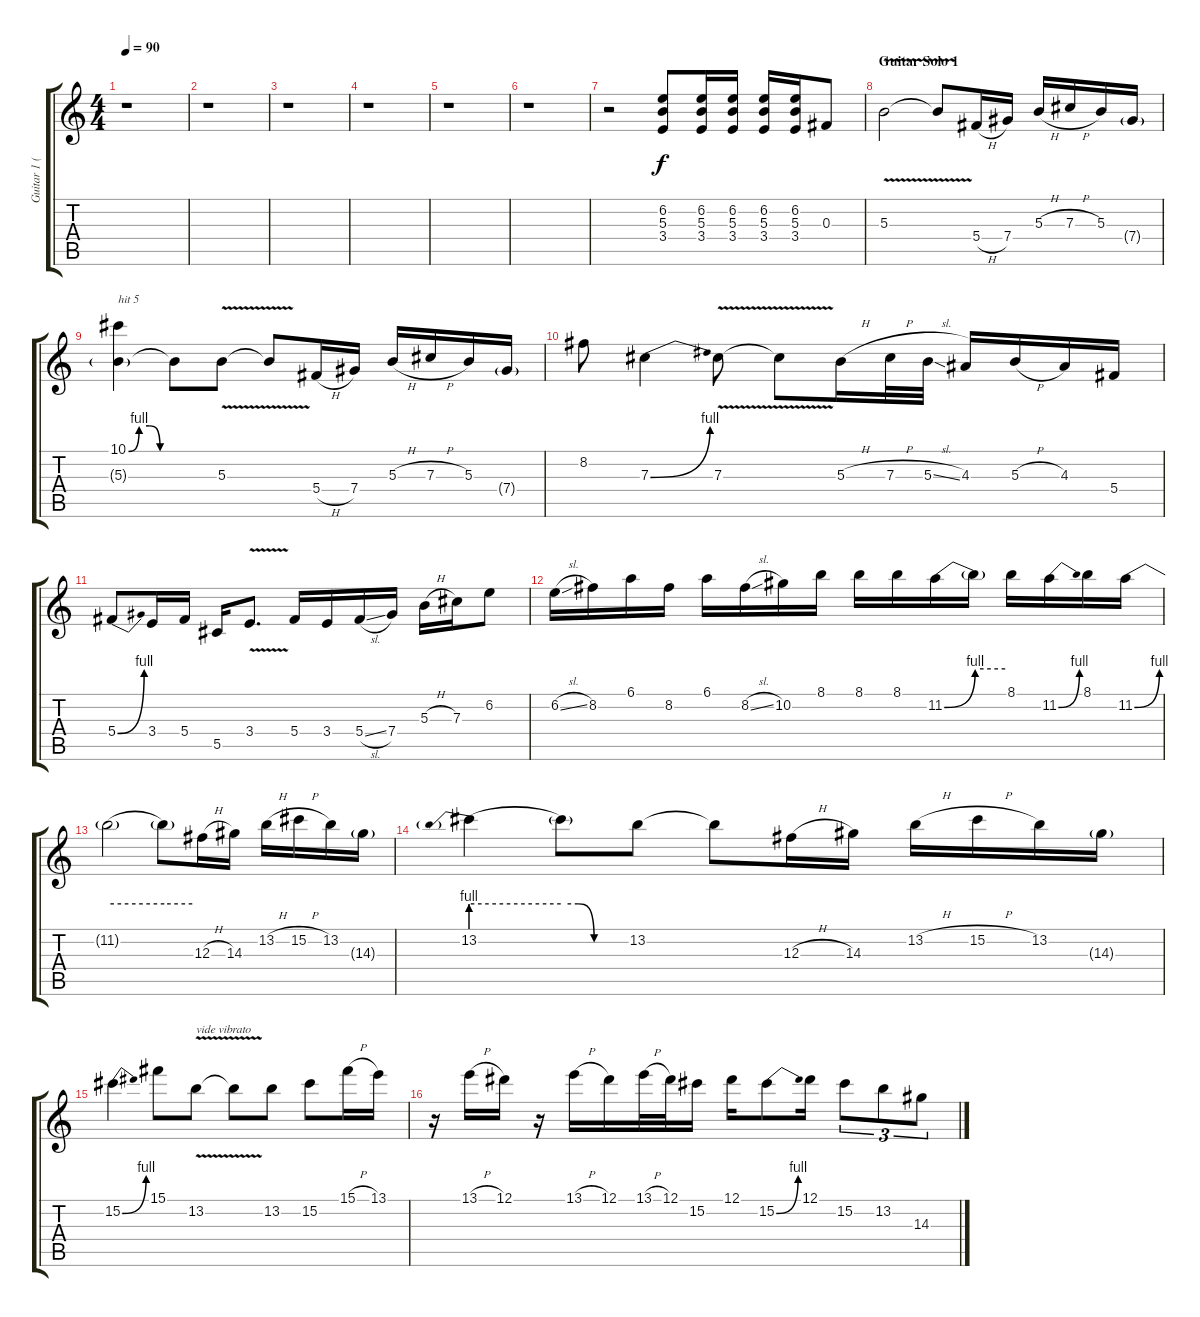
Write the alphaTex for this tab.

\track ("Guitar 1 (Slash)" "Guitar 1 (") {instrument overdrivenguitar}
\staff {score tabs}
\tuning (Eb4 Bb3 Gb3 Db3 Ab2 Eb2) {hide}
\ts (4 4)
\tempo 90
\clef g2
\ks c
r.1{dy f} |
r.1 |
r.1 |
r.1 |
r.1 |
r.1 |
r.2 (6.2 5.3 3.4).8 (6.2 5.3 3.4).16 (6.2 5.3 3.4).16 (6.2 5.3 3.4).16 (6.2 5.3 3.4).16 0.3.8 |
\section ("" "Guitar Solo 1")
5.3{v}.2 5.3{v t}.8 5.4{h}.16 7.4.16 5.3{h}.16 7.3{h}.16 5.3.16 7.4{g}.16 |
(10.1{be (custom 0 0 15 4 30 4 45 0 60 0)} 5.3{g}).4{txt "hit 5"} 5.3{t}.8 5.3{v}.8 5.3{v t}.8 5.4{h}.16 7.4.16 5.3{h}.16 7.3{h}.16 5.3.16 7.4{g}.16 |
8.2.8 7.3{be (bend 0 0 60 4)}.4 7.3{v}.8 7.3{v t}.8 5.3{h}.16 7.3{h}.32 5.3{sl}.32 4.3.16 5.3{h}.16 4.3.16 5.4.16 |
5.4{be (bend 0 0 60 4)}.8 3.4.16 5.4.16 5.5.16 3.4{v}.8{d} 5.4.16 3.4.16 5.4{sl}.16 7.4.16 5.3{h}.16 7.3.16 6.2.8 |
6.2{sl}.16 8.2.16 6.1.16 8.2.16 6.1.16 8.2{sl}.16 10.2.16 8.1.16 8.1.16 8.1.16 11.2{be (bend 0 0 60 4)}.16 11.2{be (hold 0 4 60 4) t}.16 8.1.16 11.2{be (bend 0 0 60 4)}.16 8.1.16 11.2{be (bend 0 0 60 4)}.16 |
11.2{be (hold 0 4 60 4) t}.2 11.2{be (hold 0 4 60 4) t}.8 12.3{h}.16 14.3.16 13.2{h}.16 15.2{h}.16 13.2.16 14.3{g}.16 |
13.2{be (prebend 0 4 60 4)}.4 13.2{be (custom 0 4 15 4 30 0 60 0) t}.8 13.2.8 13.2{t}.8 12.3{h}.16 14.3.16 13.2{h}.16 15.2{h}.16 13.2.16 14.3{g}.16 |
15.2{be (bend 0 0 60 4)}.4 15.1.8 13.2{v}.8{txt "vide vibrato"} 13.2{v t}.8 13.2.8 15.2.8 15.1{h}.16 13.1.16 |
r.16 13.1{h}.16 12.1.16 r.16 13.1{h}.16 12.1.16 13.1{h}.32 12.1.32 15.2.16 12.1.16 15.2{be (bend 0 0 60 4)}.8 12.1.16 15.2.8{tu (3 2)} 13.2.8{tu (3 2)} 14.3.8{tu (3 2)}
